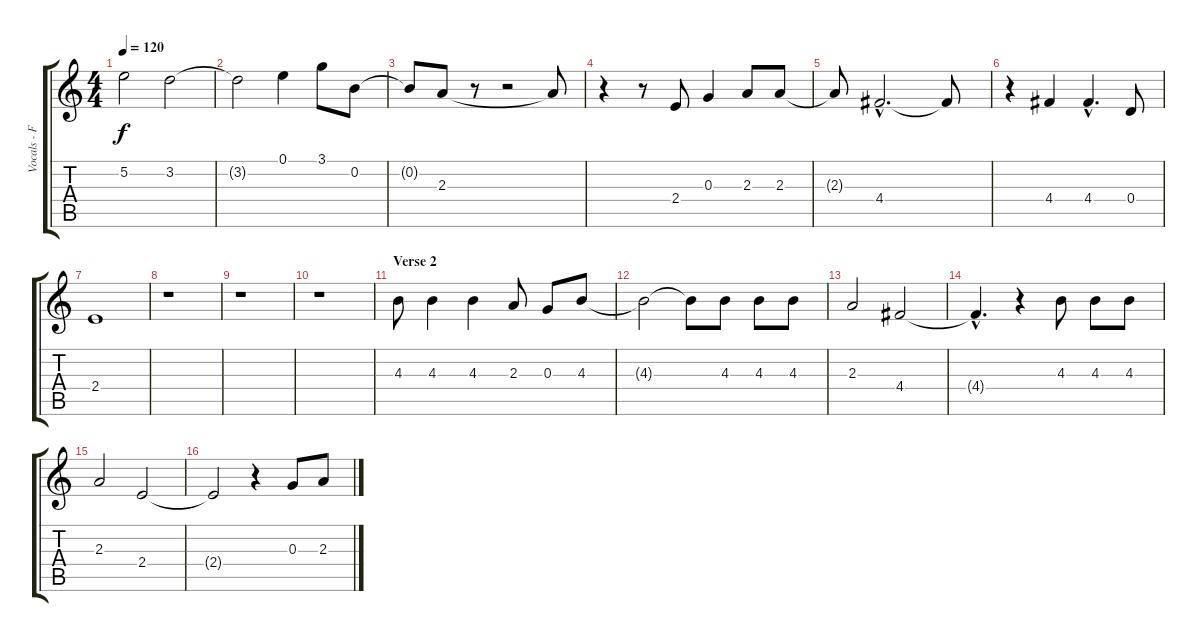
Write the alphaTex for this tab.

\track ("Vocals - FRED" "Vocals - F") {instrument contrabass}
\staff {score tabs}
\tuning (E4 B3 G3 D3 A2 E2) {hide}
\ts (4 4)
\tempo 120
\clef g2
\ks c
5.2.2{dy f} 3.2.2 |
3.2{t}.2 0.1.4 3.1.8 0.2.8 |
0.2{t}.8 2.3.8 r.8 r.2 2.3{t}.8 |
r.4 r.8 2.4.8 0.3.4 2.3.8 2.3.8 |
2.3{t}.8 4.4{hac}.2{d} 4.4{t}.8 |
r.4 4.4.4 4.4{hac}.4{d} 0.4.8 |
2.4.1 |
r.1 |
r.1 |
r.1 |
\section ("" "Verse 2")
4.3.8 4.3.4 4.3.4 2.3.8 0.3.8 4.3.8 |
4.3{t}.2 4.3{t}.8 4.3.8 4.3.8 4.3.8 |
2.3.2 4.4.2 |
4.4{hac t}.4{d} r.4 4.3.8 4.3.8 4.3.8 |
2.3.2 2.4.2 |
2.4{t}.2 r.4 0.3.8 2.3.8
